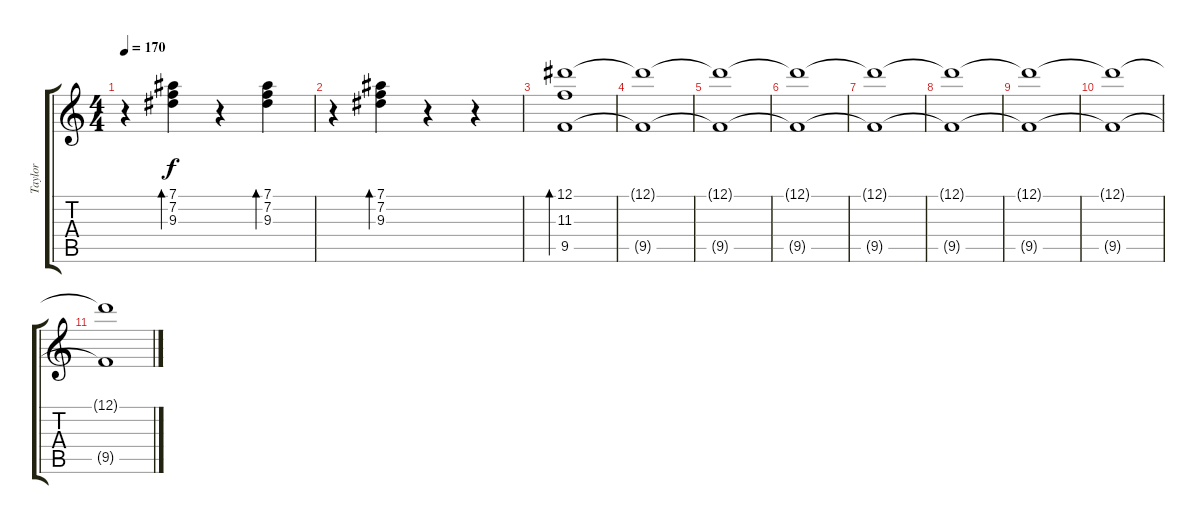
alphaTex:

\track ("Taylor" "Taylor") {instrument distortionguitar}
\staff {score tabs}
\tuning (Eb4 Bb3 Gb3 Db3 Ab2 Db2) {hide}
\ts (4 4)
\tempo 170
\clef g2
\ks c
r.4{dy f} (7.1 7.2 9.3).4{bd 60} r.4 (7.1 7.2 9.3).4{bd 60} |
r.4 (7.1 7.2 9.3).4{bd 60} r.4 r.4 |
(12.1 11.3 9.5).1{bd 120 volume 8} |
(12.1{t} 9.5{t}).1 |
(12.1{t} 9.5{t}).1 |
(12.1{t} 9.5{t}).1 |
(12.1{t} 9.5{t}).1 |
(12.1{t} 9.5{t}).1 |
(12.1{t} 9.5{t}).1 |
(12.1{t} 9.5{t}).1 |
(12.1{t} 9.5{t}).1
